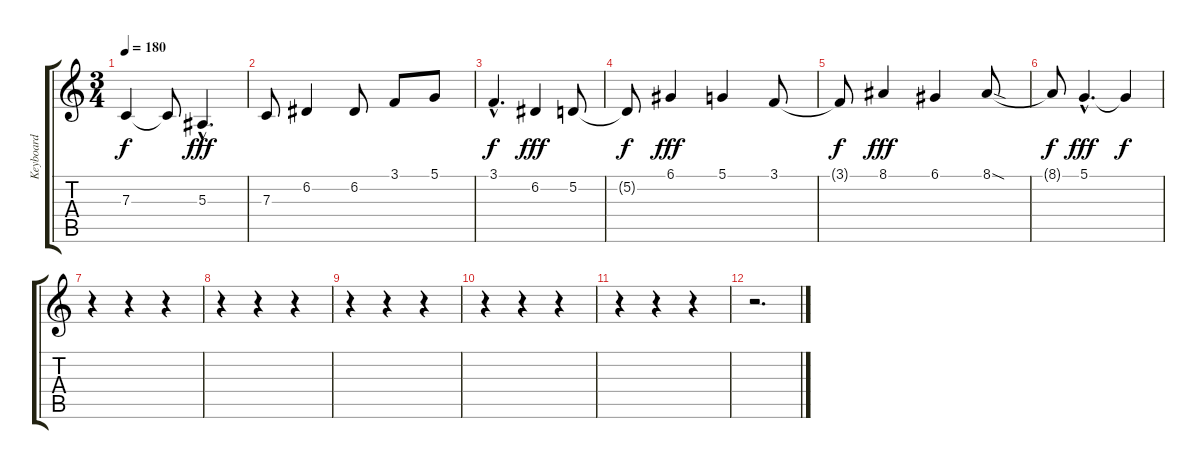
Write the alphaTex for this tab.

\track ("Keyboard" "Keyboard") {instrument pad2warm}
\staff {score tabs}
\tuning (D4 A3 F3 C3 G2 C2) {hide}
\ts (3 4)
\tempo 180
\clef g2
\ks c
7.3{t}.4{dy f} 7.3{t}.8 5.3{hac}.4{d dy fff} |
7.3.8 6.2.4 6.2.8 3.1.8 5.1.8 |
3.1{hac}.4{d dy f} 6.2.4{dy fff} 5.2.8 |
5.2{t}.8{dy f} 6.1.4{dy fff} 5.1.4 3.1.8 |
3.1{t}.8{dy f} 8.1.4{dy fff} 6.1.4 8.1{sod}.8 |
8.1{t}.8{dy f} 5.1{hac}.4{d dy fff} 5.1{t}.4{dy f} |
r.4 r.4 r.4 |
r.4 r.4 r.4 |
r.4 r.4 r.4 |
r.4 r.4 r.4 |
r.4 r.4 r.4 |
r.2{d}
